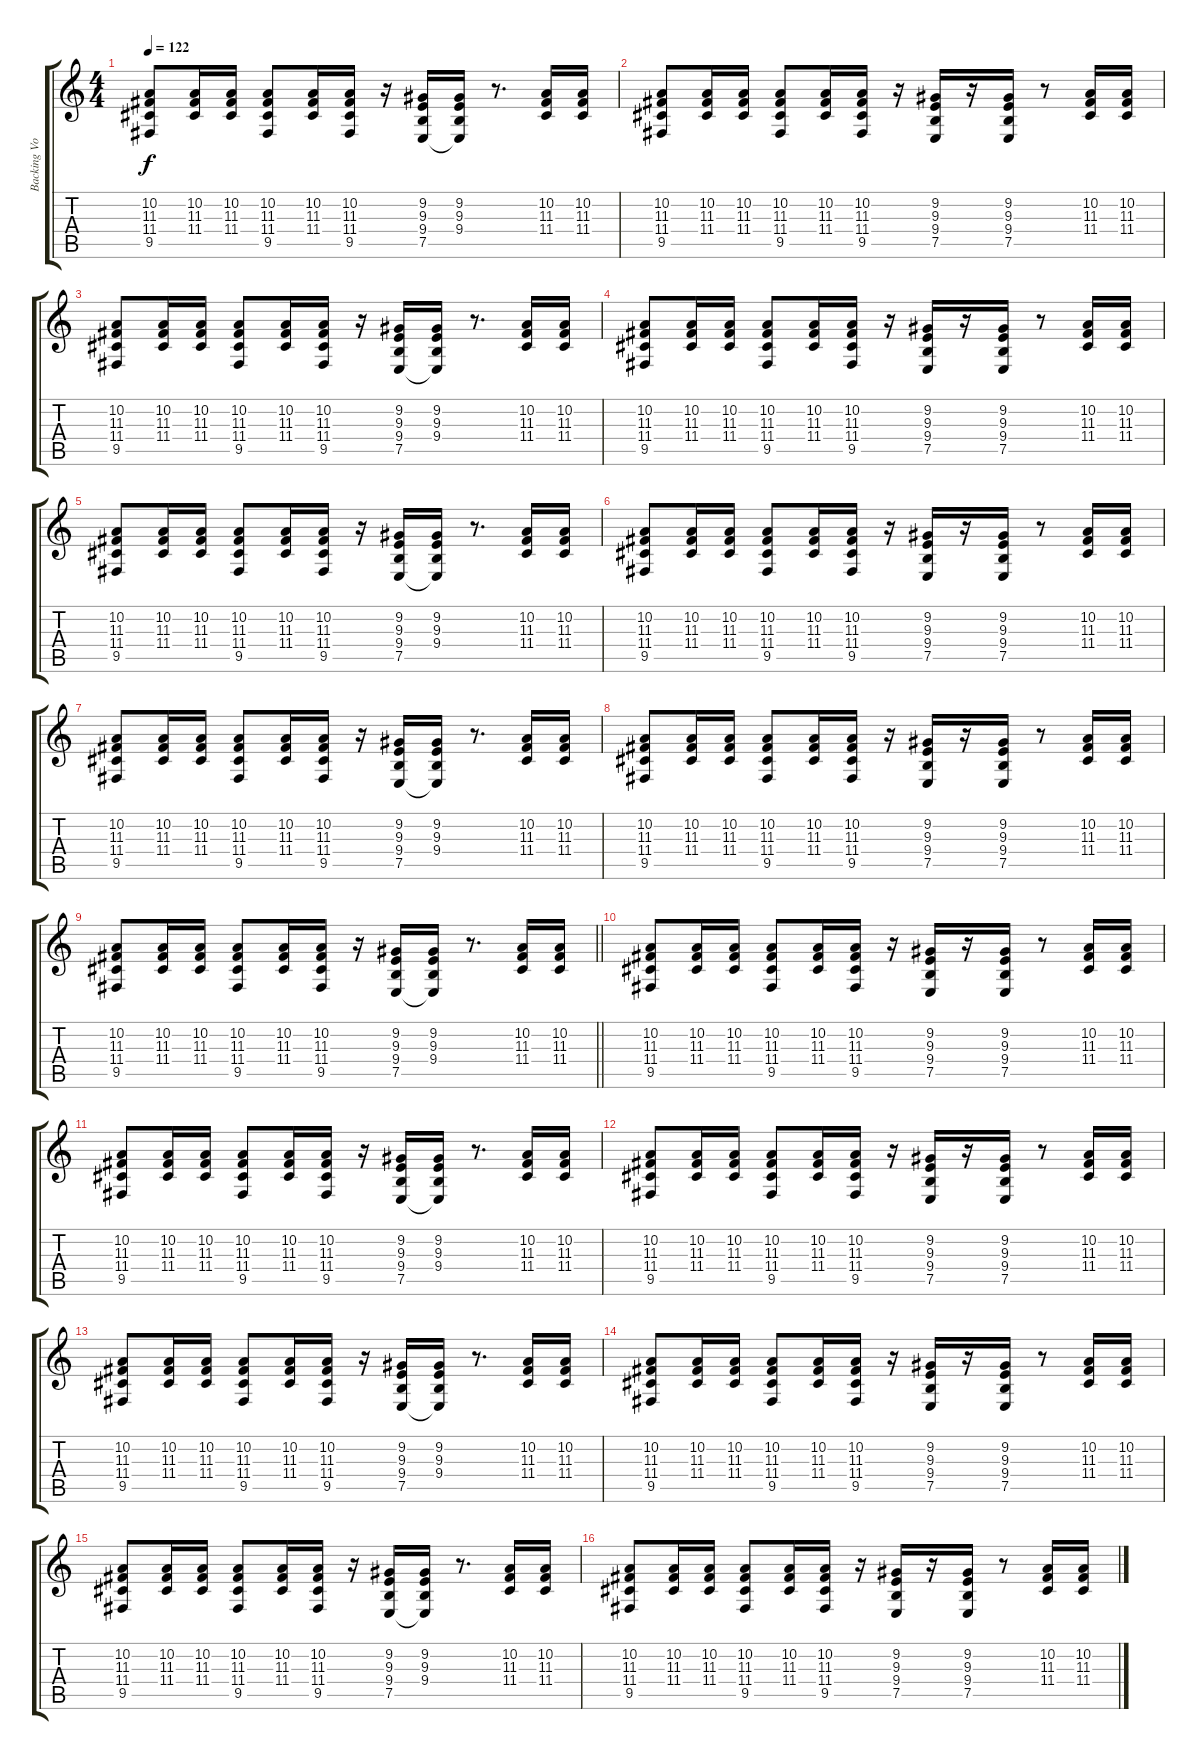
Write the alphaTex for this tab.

\track ("Backing Vocals" "Backing Vo") {instrument tangoaccordion}
\staff {score tabs}
\tuning (E4 B3 G3 D3 A2 E2) {hide}
\ts (4 4)
\tempo 122
\clef g2
\ks c
(10.2 11.3 11.4 9.5).8{dy f} (10.2 11.3 11.4).16 (10.2 11.3 11.4).16 (10.2 11.3 11.4 9.5).8 (10.2 11.3 11.4).16 (10.2 11.3 11.4 9.5).16 r.16 (9.2 9.3 9.4 7.5).16 (9.2 9.3 9.4 7.5{t}).16 r.8{d} (10.2 11.3 11.4).16{volume 6 instrument electricpiano1} (10.2 11.3 11.4).16 |
(10.2 11.3 11.4 9.5).8{instrument electricpiano1} (10.2 11.3 11.4).16 (10.2 11.3 11.4).16 (10.2 11.3 11.4 9.5).8 (10.2 11.3 11.4).16 (10.2 11.3 11.4 9.5).16 r.16 (9.2 9.3 9.4 7.5).16 r.16 (9.2 9.3 9.4 7.5).16 r.8 (10.2 11.3 11.4).16 (10.2 11.3 11.4).16 |
(10.2 11.3 11.4 9.5).8 (10.2 11.3 11.4).16 (10.2 11.3 11.4).16 (10.2 11.3 11.4 9.5).8 (10.2 11.3 11.4).16 (10.2 11.3 11.4 9.5).16 r.16 (9.2 9.3 9.4 7.5).16 (9.2 9.3 9.4 7.5{t}).16 r.8{d} (10.2 11.3 11.4).16 (10.2 11.3 11.4).16 |
(10.2 11.3 11.4 9.5).8 (10.2 11.3 11.4).16 (10.2 11.3 11.4).16 (10.2 11.3 11.4 9.5).8 (10.2 11.3 11.4).16 (10.2 11.3 11.4 9.5).16 r.16 (9.2 9.3 9.4 7.5).16 r.16 (9.2 9.3 9.4 7.5).16 r.8 (10.2 11.3 11.4).16 (10.2 11.3 11.4).16 |
(10.2 11.3 11.4 9.5).8 (10.2 11.3 11.4).16 (10.2 11.3 11.4).16 (10.2 11.3 11.4 9.5).8 (10.2 11.3 11.4).16 (10.2 11.3 11.4 9.5).16 r.16 (9.2 9.3 9.4 7.5).16 (9.2 9.3 9.4 7.5{t}).16 r.8{d} (10.2 11.3 11.4).16 (10.2 11.3 11.4).16 |
(10.2 11.3 11.4 9.5).8 (10.2 11.3 11.4).16 (10.2 11.3 11.4).16 (10.2 11.3 11.4 9.5).8 (10.2 11.3 11.4).16 (10.2 11.3 11.4 9.5).16 r.16 (9.2 9.3 9.4 7.5).16 r.16 (9.2 9.3 9.4 7.5).16 r.8 (10.2 11.3 11.4).16 (10.2 11.3 11.4).16 |
(10.2 11.3 11.4 9.5).8 (10.2 11.3 11.4).16 (10.2 11.3 11.4).16 (10.2 11.3 11.4 9.5).8 (10.2 11.3 11.4).16 (10.2 11.3 11.4 9.5).16 r.16 (9.2 9.3 9.4 7.5).16 (9.2 9.3 9.4 7.5{t}).16 r.8{d} (10.2 11.3 11.4).16 (10.2 11.3 11.4).16 |
(10.2 11.3 11.4 9.5).8 (10.2 11.3 11.4).16 (10.2 11.3 11.4).16 (10.2 11.3 11.4 9.5).8 (10.2 11.3 11.4).16 (10.2 11.3 11.4 9.5).16 r.16 (9.2 9.3 9.4 7.5).16 r.16 (9.2 9.3 9.4 7.5).16 r.8 (10.2 11.3 11.4).16 (10.2 11.3 11.4).16 |
\barLineRight lightlight
(10.2 11.3 11.4 9.5).8 (10.2 11.3 11.4).16 (10.2 11.3 11.4).16 (10.2 11.3 11.4 9.5).8 (10.2 11.3 11.4).16 (10.2 11.3 11.4 9.5).16 r.16 (9.2 9.3 9.4 7.5).16 (9.2 9.3 9.4 7.5{t}).16 r.8{d} (10.2 11.3 11.4).16 (10.2 11.3 11.4).16 |
\section ("" "")
(10.2 11.3 11.4 9.5).8{volume 8 instrument tangoaccordion} (10.2 11.3 11.4).16 (10.2 11.3 11.4).16 (10.2 11.3 11.4 9.5).8 (10.2 11.3 11.4).16 (10.2 11.3 11.4 9.5).16 r.16 (9.2 9.3 9.4 7.5).16 r.16 (9.2 9.3 9.4 7.5).16 r.8 (10.2 11.3 11.4).16 (10.2 11.3 11.4).16 |
(10.2 11.3 11.4 9.5).8 (10.2 11.3 11.4).16 (10.2 11.3 11.4).16 (10.2 11.3 11.4 9.5).8 (10.2 11.3 11.4).16 (10.2 11.3 11.4 9.5).16 r.16 (9.2 9.3 9.4 7.5).16 (9.2 9.3 9.4 7.5{t}).16 r.8{d} (10.2 11.3 11.4).16 (10.2 11.3 11.4).16 |
(10.2 11.3 11.4 9.5).8 (10.2 11.3 11.4).16 (10.2 11.3 11.4).16 (10.2 11.3 11.4 9.5).8 (10.2 11.3 11.4).16 (10.2 11.3 11.4 9.5).16 r.16 (9.2 9.3 9.4 7.5).16 r.16 (9.2 9.3 9.4 7.5).16 r.8 (10.2 11.3 11.4).16 (10.2 11.3 11.4).16 |
(10.2 11.3 11.4 9.5).8 (10.2 11.3 11.4).16 (10.2 11.3 11.4).16 (10.2 11.3 11.4 9.5).8 (10.2 11.3 11.4).16 (10.2 11.3 11.4 9.5).16 r.16 (9.2 9.3 9.4 7.5).16 (9.2 9.3 9.4 7.5{t}).16 r.8{d} (10.2 11.3 11.4).16 (10.2 11.3 11.4).16 |
(10.2 11.3 11.4 9.5).8 (10.2 11.3 11.4).16 (10.2 11.3 11.4).16 (10.2 11.3 11.4 9.5).8 (10.2 11.3 11.4).16 (10.2 11.3 11.4 9.5).16 r.16 (9.2 9.3 9.4 7.5).16 r.16 (9.2 9.3 9.4 7.5).16 r.8 (10.2 11.3 11.4).16 (10.2 11.3 11.4).16 |
(10.2 11.3 11.4 9.5).8 (10.2 11.3 11.4).16 (10.2 11.3 11.4).16 (10.2 11.3 11.4 9.5).8 (10.2 11.3 11.4).16 (10.2 11.3 11.4 9.5).16 r.16 (9.2 9.3 9.4 7.5).16 (9.2 9.3 9.4 7.5{t}).16 r.8{d} (10.2 11.3 11.4).16 (10.2 11.3 11.4).16 |
(10.2 11.3 11.4 9.5).8 (10.2 11.3 11.4).16 (10.2 11.3 11.4).16 (10.2 11.3 11.4 9.5).8 (10.2 11.3 11.4).16 (10.2 11.3 11.4 9.5).16 r.16 (9.2 9.3 9.4 7.5).16 r.16 (9.2 9.3 9.4 7.5).16 r.8 (10.2 11.3 11.4).16 (10.2 11.3 11.4).16
